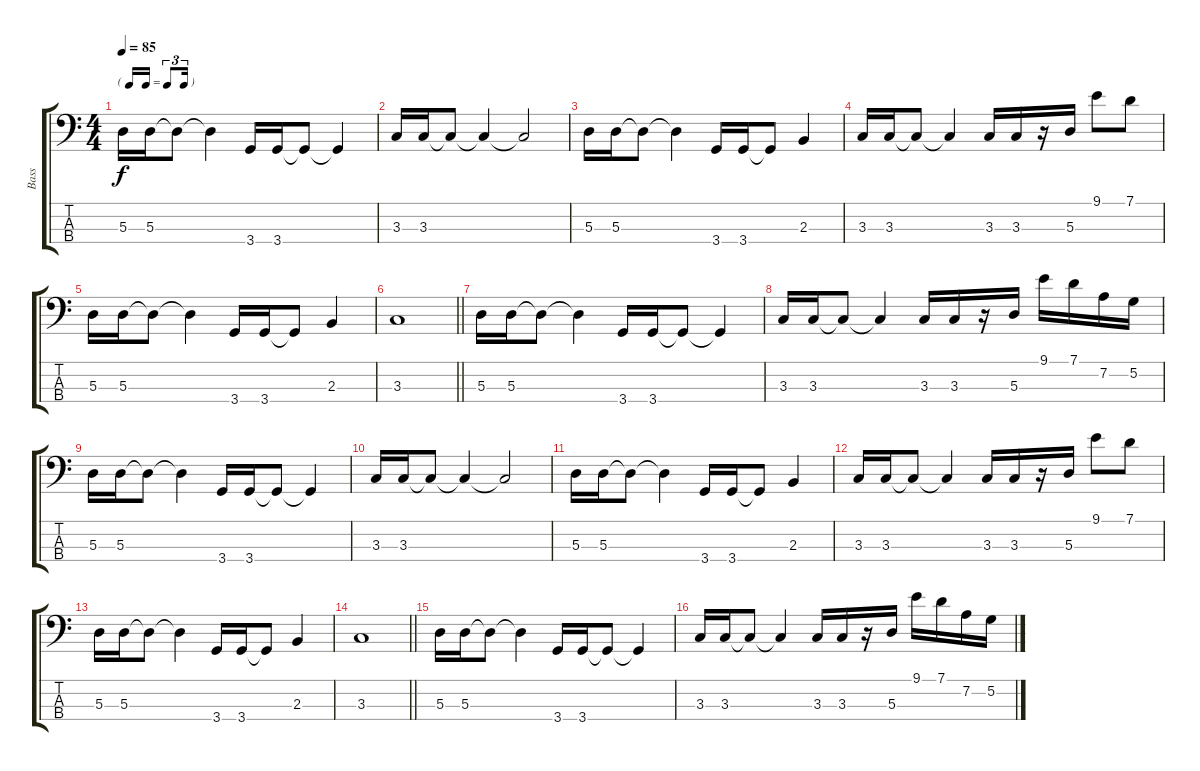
\track ("Bass" "Bass") {instrument electricbassfinger}
\staff {score tabs}
\tuning (G2 D2 A1 E1) {hide}
\ts (4 4)
\tf triplet16th
\tempo 85
\clef f4
\ks c
5.3.16{dy f} 5.3.16 5.3{t}.8 5.3{t}.4 3.4.16 3.4.16 3.4{t}.8 3.4{t}.4 |
3.3.16 3.3.16 3.3{t}.8 3.3{t}.4 3.3{t}.2 |
5.3.16 5.3.16 5.3{t}.8 5.3{t}.4 3.4.16 3.4.16 3.4{t}.8 2.3.4 |
3.3.16 3.3.16 3.3{t}.8 3.3{t}.4 3.3.16 3.3.16 r.16 5.3.16 9.1.8 7.1.8 |
5.3.16 5.3.16 5.3{t}.8 5.3{t}.4 3.4.16 3.4.16 3.4{t}.8 2.3.4 |
\barLineRight lightlight
3.3.1 |
5.3.16 5.3.16 5.3{t}.8 5.3{t}.4 3.4.16 3.4.16 3.4{t}.8 3.4{t}.4 |
3.3.16 3.3.16 3.3{t}.8 3.3{t}.4 3.3.16 3.3.16 r.16 5.3.16 9.1.16 7.1.16 7.2.16 5.2.16 |
5.3.16 5.3.16 5.3{t}.8 5.3{t}.4 3.4.16 3.4.16 3.4{t}.8 3.4{t}.4 |
3.3.16 3.3.16 3.3{t}.8 3.3{t}.4 3.3{t}.2 |
5.3.16 5.3.16 5.3{t}.8 5.3{t}.4 3.4.16 3.4.16 3.4{t}.8 2.3.4 |
3.3.16 3.3.16 3.3{t}.8 3.3{t}.4 3.3.16 3.3.16 r.16 5.3.16 9.1.8 7.1.8 |
5.3.16 5.3.16 5.3{t}.8 5.3{t}.4 3.4.16 3.4.16 3.4{t}.8 2.3.4 |
\barLineRight lightlight
3.3.1 |
5.3.16 5.3.16 5.3{t}.8 5.3{t}.4 3.4.16 3.4.16 3.4{t}.8 3.4{t}.4 |
3.3.16 3.3.16 3.3{t}.8 3.3{t}.4 3.3.16 3.3.16 r.16 5.3.16 9.1.16 7.1.16 7.2.16 5.2.16
